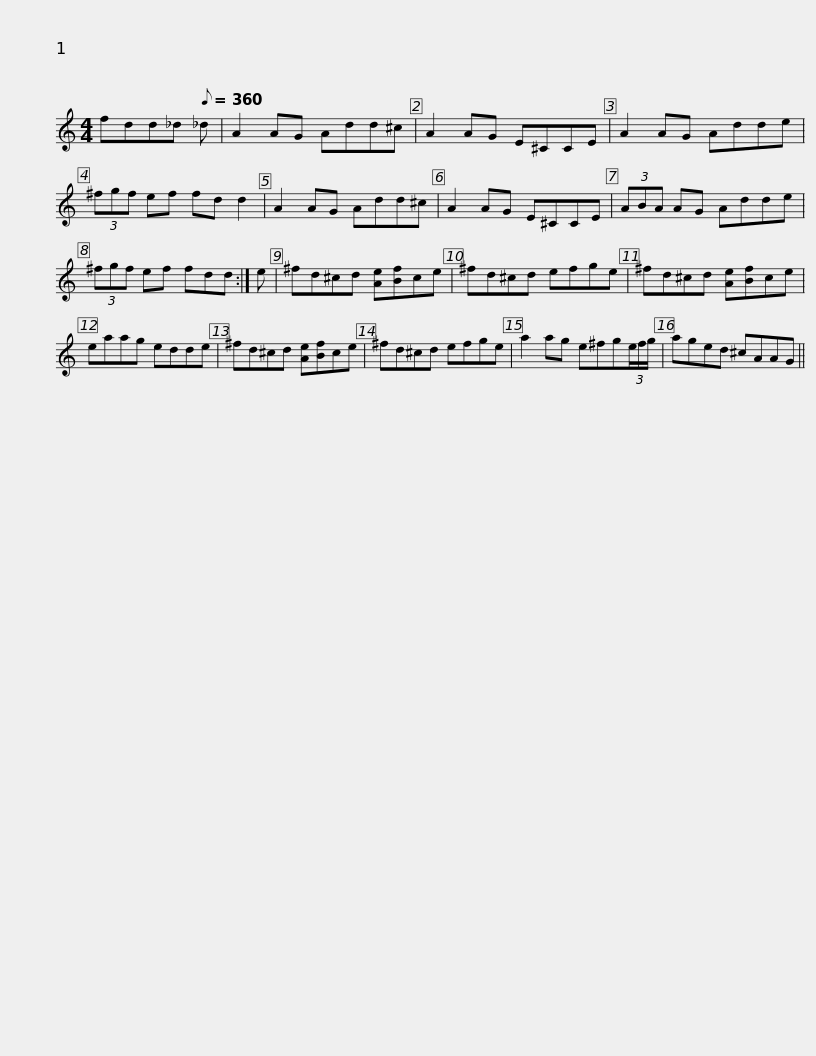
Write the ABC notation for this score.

X:1
L:1/8
M:4/4
I:linebreak $
K:C
V:1 treble
V:1
 fdd_d[Q:1/8=360] _d | A2 AG Add^c | A2 AG E^CCE | A2 AG Adde | (3^fgf ef fd d2 | %5
 A2 AG Add^c |$ A2 AG E^CCE | (3ABA AG Adde | (3^fgf ef fdd :| e | %10
 ^fd^cd [Ae][Bf]ce | ^fd^cd efge |$ ^fd^cd [Ae][Bf]ce | eaag edde | ^fd^cd [Ae][Bf]ce | %15
 ^fd^cd efge | a2 ag e^fg(3e/f/g/ |$ aged ^cAAG || %18
